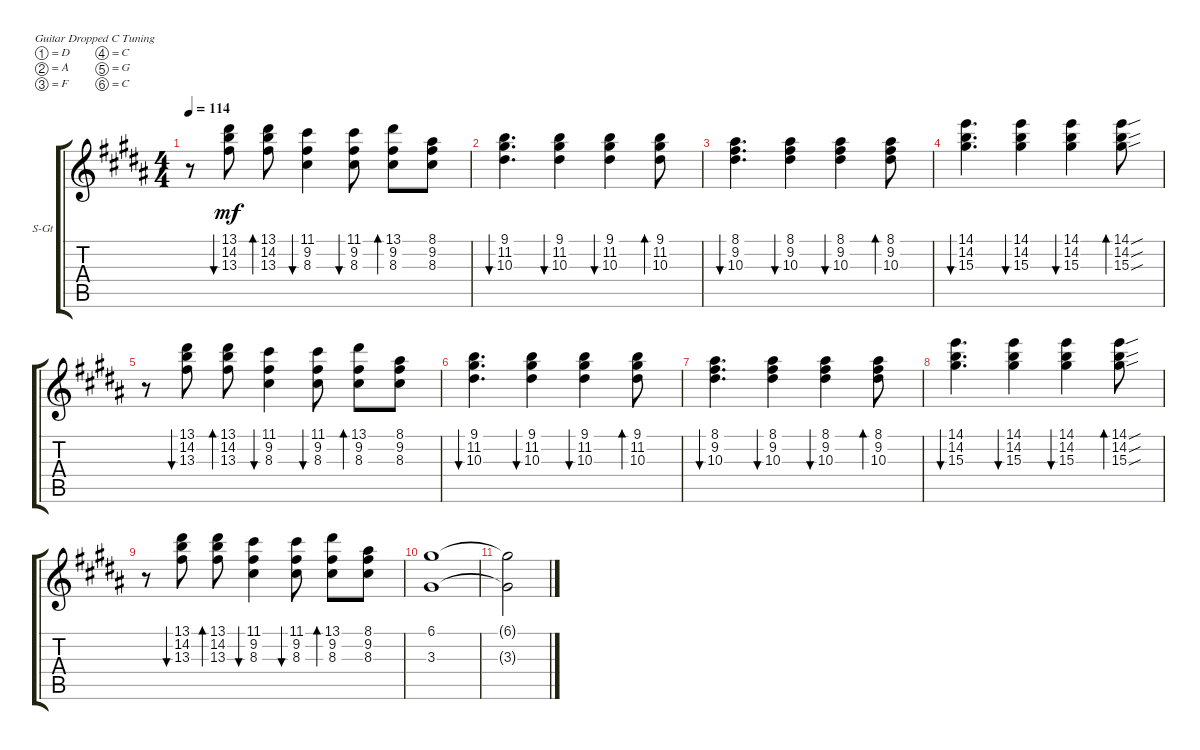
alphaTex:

\defaultSystemsLayout 4
\bracketExtendMode groupsimilarinstruments
\firstSystemTrackNameOrientation horizontal
\otherSystemsTrackNameOrientation horizontal
\track ("Steel Guitar" "S-Gt") {instrument acousticguitarsteel}
\staff {score tabs}
\tuning (D4 A3 F3 C3 G2 C2)
\ts (4 4)
\tempo 114
\clef g2
\ks g#minor
r.8{dy mf} (13.1 14.2 13.3).8{bu 72} (13.1 14.2 13.3).8{bd 72} (11.1 9.2 8.3).4{bu 72} (11.1 9.2 8.3).8{bu 72} (13.1 9.2 8.3).8{bd 72} (8.1 9.2 8.3).8 |
(9.1 11.2 10.3).4{d bu 72} (9.1 11.2 10.3).4{bu 72} (9.1 11.2 10.3).4{bu 72} (9.1 11.2 10.3).8{bd 72} |
(8.1 9.2 10.3).4{d bu 72} (8.1 9.2 10.3).4{bu 72} (8.1 9.2 10.3).4{bu 72} (8.1 9.2 10.3).8{bd 72} |
(14.1 14.2 15.3).4{d bu 72} (14.1 14.2 15.3).4{bu 72} (14.1 14.2 15.3).4{bu 72} (14.1{sou} 14.2{sou} 15.3{sou}).8{bd 72} |
r.8 (13.1 14.2 13.3).8{bu 72} (13.1 14.2 13.3).8{bd 72} (11.1 9.2 8.3).4{bu 72} (11.1 9.2 8.3).8{bu 72} (13.1 9.2 8.3).8{bd 72} (8.1 9.2 8.3).8 |
(9.1 11.2 10.3).4{d bu 72} (9.1 11.2 10.3).4{bu 72} (9.1 11.2 10.3).4{bu 72} (9.1 11.2 10.3).8{bd 72} |
(8.1 9.2 10.3).4{d bu 72} (8.1 9.2 10.3).4{bu 72} (8.1 9.2 10.3).4{bu 72} (8.1 9.2 10.3).8{bd 72} |
(14.1 14.2 15.3).4{d bu 72} (14.1 14.2 15.3).4{bu 72} (14.1 14.2 15.3).4{bu 72} (14.1{sou} 14.2{sou} 15.3{sou}).8{bd 72} |
r.8 (13.1 14.2 13.3).8{bu 72} (13.1 14.2 13.3).8{bd 72} (11.1 9.2 8.3).4{bu 72} (11.1 9.2 8.3).8{bu 72} (13.1 9.2 8.3).8{bd 72} (8.1 9.2 8.3).8 |
(6.1 3.3).1 |
(3.3{t} 6.1{t}).2
